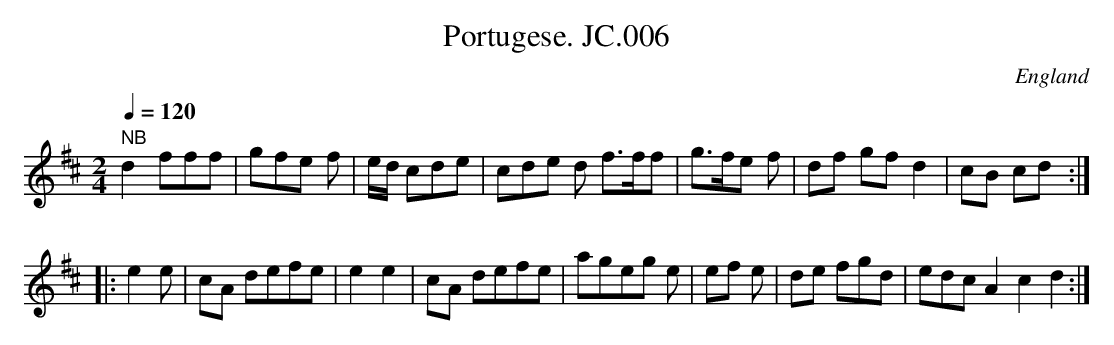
X:1
T:Portugese. JC.006
L:1/8
M:2/4
O:England
Q:1/4=120
K:D
" NB"d2fff|\
gfe f|e/d/ cde|cde d f>ff|g>fe f|df gfd2|cB cd:|!
|:e2e|cA defe|e2e2|cA defe|ageg e|ef e|de fgd|edc A2c2d2:|
